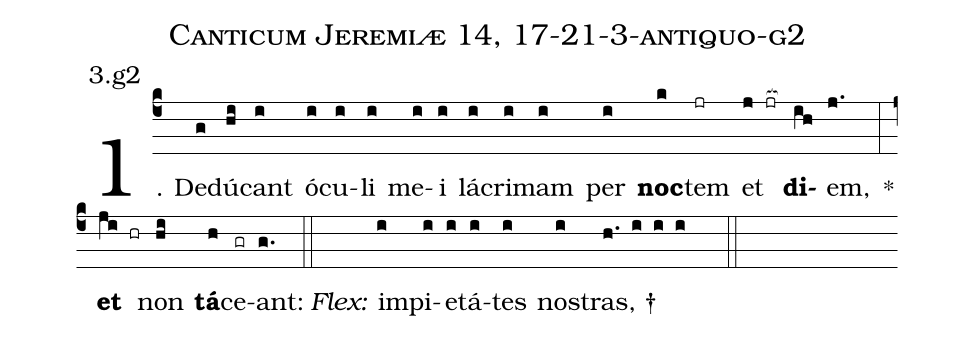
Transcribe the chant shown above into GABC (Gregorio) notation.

name: Canticum Jeremiæ 14, 17-21-3-antiquo-g2;
annotation: 3.g2;
%%
(c4)1. De(g)dú(hi)cant(i) ó(i)cu(i)li(i) me(i)i(i) lá(i)cri(i)mam(i) per(i) <b>noc</b>(k)tem(jr) et(j jr[ocb:1{]) <b>di</b>(ih[ocb:0}])em,(j.) *(:) <b>et</b>(ji hr) non(hi) <b>tá</b>(h)ce(gr)ant:(g.) (::)
<i>Flex:</i>()  im(i)pi(i)e(i)tá(i)tes(i) nos(i)tras, †(h. i i i  ::)
